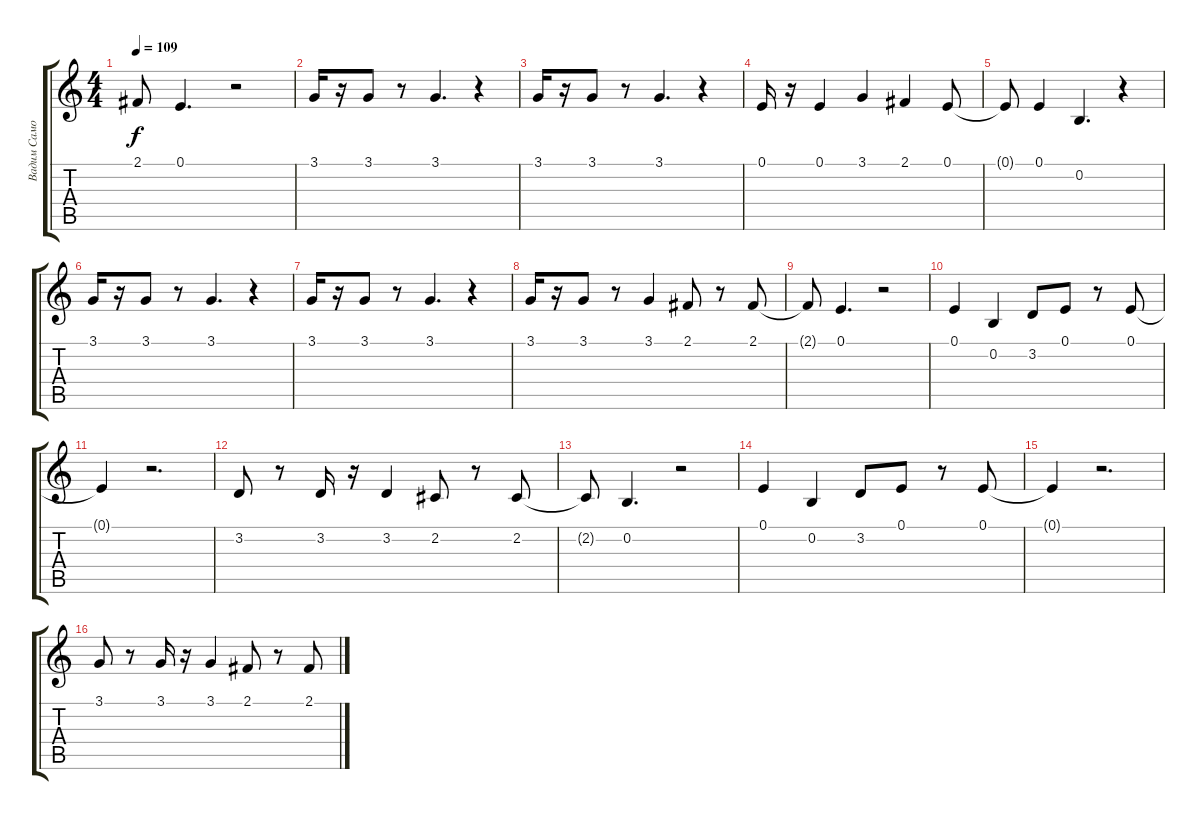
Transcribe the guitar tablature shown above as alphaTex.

\track ("Вадим Самойлов (вокал)" "Вадим Само") {instrument vibraphone}
\staff {score tabs}
\tuning (E4 B3 G3 D3 A2 E2) {hide}
\ts (4 4)
\tempo 109
\clef g2
\ks c
2.1{t}.8{dy f} 0.1.4{d} r.2 |
3.1.16 r.16 3.1.8 r.8 3.1.4{d} r.4 |
3.1.16 r.16 3.1.8 r.8 3.1.4{d} r.4 |
0.1.16 r.16 0.1.4 3.1.4 2.1.4 0.1.8 |
0.1{t}.8 0.1.4 0.2.4{d} r.4 |
3.1.16 r.16 3.1.8 r.8 3.1.4{d} r.4 |
3.1.16 r.16 3.1.8 r.8 3.1.4{d} r.4 |
3.1.16 r.16 3.1.8 r.8 3.1.4 2.1.8 r.8 2.1.8 |
2.1{t}.8 0.1.4{d} r.2 |
0.1.4 0.2.4 3.2.8 0.1.8 r.8 0.1.8 |
0.1{t}.4 r.2{d} |
3.2.8 r.8 3.2.16 r.16 3.2.4 2.2.8 r.8 2.2.8 |
2.2{t}.8 0.2.4{d} r.2 |
0.1.4 0.2.4 3.2.8 0.1.8 r.8 0.1.8 |
0.1{t}.4 r.2{d} |
3.1.8 r.8 3.1.16 r.16 3.1.4 2.1.8 r.8 2.1.8
